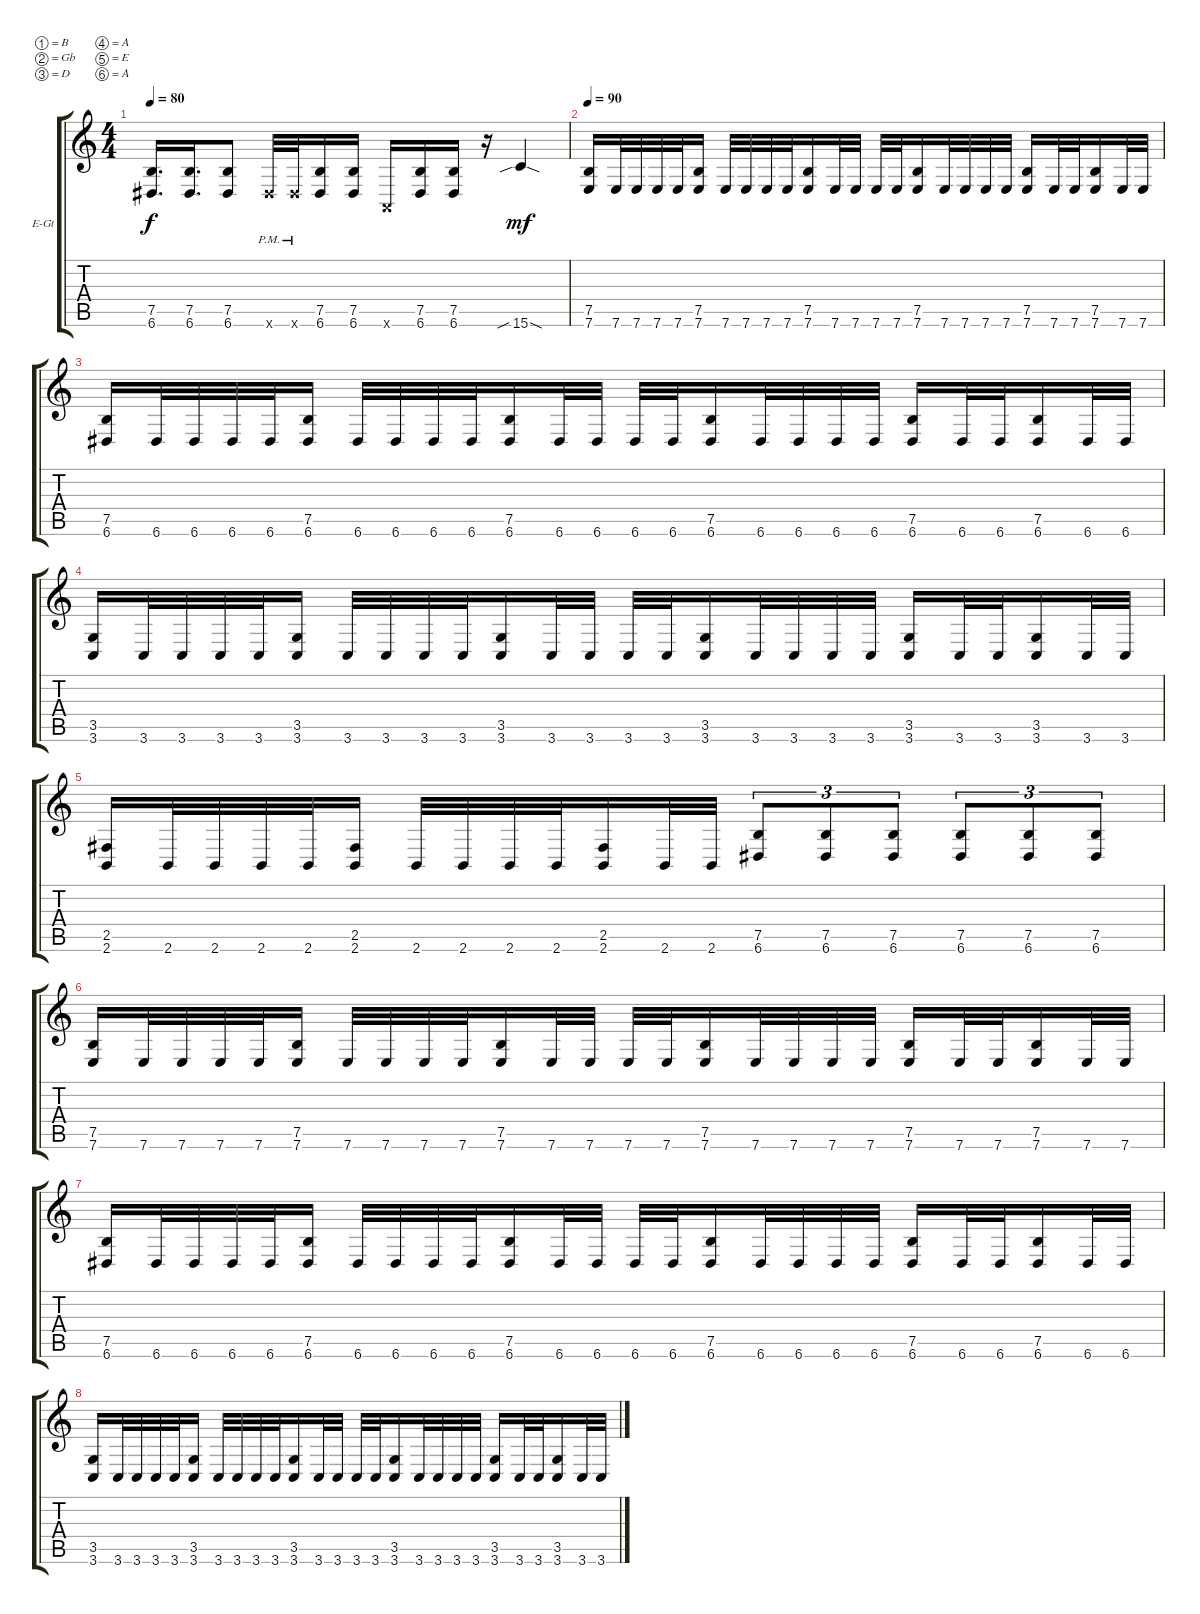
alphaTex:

\bracketExtendMode groupsimilarinstruments
\firstSystemTrackNameOrientation horizontal
\otherSystemsTrackNameOrientation horizontal
\track ("Nevan Alahy" "E-Gt") {instrument distortionguitar}
\staff {score tabs}
\tuning (B3 Gb3 D3 A2 E2 A1)
\ts (4 4)
\tempo 80
\clef g2
\ks c
(6.6 7.5).16{d dy f} (7.5 6.6).16{d} (6.6 7.5).8 6.6{pm x}.32 6.6{pm x}.32 (6.6 7.5).16 (6.6 7.5).16 0.6{x}.16 (6.6 7.5).16 (6.6 7.5).16 r.16 15.6{sib sod}.4{dy mf} |
\tempo 90
(7.5 7.6).16 7.6.32 7.6.32 7.6.32 7.6.32 (7.6 7.5).16 7.6.32 7.6.32 7.6.32 7.6.32 (7.6 7.5).16 7.6.32 7.6.32 7.6.32 7.6.32 (7.6 7.5).16 7.6.32 7.6.32 7.6.32 7.6.32 (7.6 7.5).16 7.6.32 7.6.32 (7.6 7.5).16 7.6.32 7.6.32 |
(7.5 6.6).16 6.6.32 6.6.32 6.6.32 6.6.32 (6.6 7.5).16 6.6.32 6.6.32 6.6.32 6.6.32 (6.6 7.5).16 6.6.32 6.6.32 6.6.32 6.6.32 (6.6 7.5).16 6.6.32 6.6.32 6.6.32 6.6.32 (6.6 7.5).16 6.6.32 6.6.32 (6.6 7.5).16 6.6.32 6.6.32 |
(3.5 3.6).16 3.6.32 3.6.32 3.6.32 3.6.32 (3.6 3.5).16 3.6.32 3.6.32 3.6.32 3.6.32 (3.6 3.5).16 3.6.32 3.6.32 3.6.32 3.6.32 (3.6 3.5).16 3.6.32 3.6.32 3.6.32 3.6.32 (3.6 3.5).16 3.6.32 3.6.32 (3.6 3.5).16 3.6.32 3.6.32 |
(2.5 2.6).16 2.6.32 2.6.32 2.6.32 2.6.32 (2.6 2.5).16 2.6.32 2.6.32 2.6.32 2.6.32 (2.6 2.5).16 2.6.32 2.6.32 (7.5 6.6).8{tu (3 2)} (7.5 6.6).8{tu (3 2)} (7.5 6.6).8{tu (3 2)} (7.5 6.6).8{tu (3 2)} (7.5 6.6).8{tu (3 2)} (7.5 6.6).8{tu (3 2)} |
(7.5 7.6).16 7.6.32 7.6.32 7.6.32 7.6.32 (7.6 7.5).16 7.6.32 7.6.32 7.6.32 7.6.32 (7.6 7.5).16 7.6.32 7.6.32 7.6.32 7.6.32 (7.6 7.5).16 7.6.32 7.6.32 7.6.32 7.6.32 (7.6 7.5).16 7.6.32 7.6.32 (7.6 7.5).16 7.6.32 7.6.32 |
(7.5 6.6).16 6.6.32 6.6.32 6.6.32 6.6.32 (6.6 7.5).16 6.6.32 6.6.32 6.6.32 6.6.32 (6.6 7.5).16 6.6.32 6.6.32 6.6.32 6.6.32 (6.6 7.5).16 6.6.32 6.6.32 6.6.32 6.6.32 (6.6 7.5).16 6.6.32 6.6.32 (6.6 7.5).16 6.6.32 6.6.32 |
(3.5 3.6).16 3.6.32 3.6.32 3.6.32 3.6.32 (3.6 3.5).16 3.6.32 3.6.32 3.6.32 3.6.32 (3.6 3.5).16 3.6.32 3.6.32 3.6.32 3.6.32 (3.6 3.5).16 3.6.32 3.6.32 3.6.32 3.6.32 (3.6 3.5).16 3.6.32 3.6.32 (3.6 3.5).16 3.6.32 3.6.32
